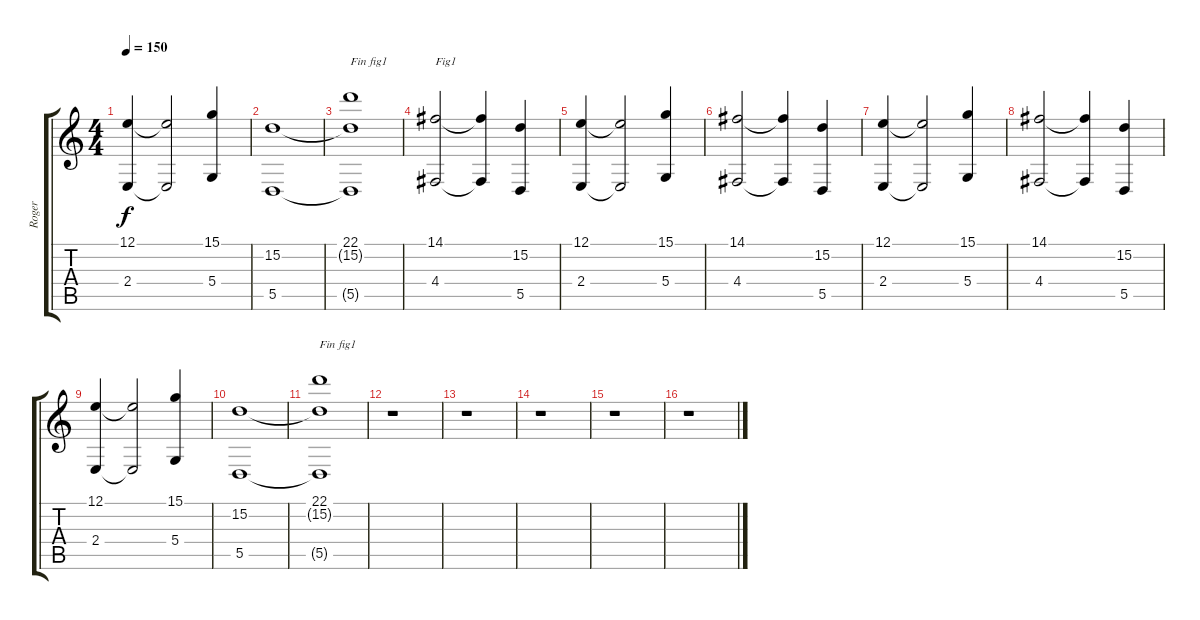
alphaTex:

\track ("Roger" "Roger") {instrument synthstrings1}
\staff {score tabs}
\tuning (E4 B3 G3 D3 A2 E2) {hide}
\ts (4 4)
\tempo 150
\clef g2
\ks c
(12.1 2.4).4{dy f} (12.1{t} 2.4{t}).2 (15.1 5.4).4 |
(15.2 5.5).1 |
(22.1 15.2{t} 5.5{t}).1{txt "Fin fig1"} |
(14.1 4.4).2{txt "Fig1"} (14.1{t} 4.4{t}).4 (15.2 5.5).4 |
(12.1 2.4).4 (12.1{t} 2.4{t}).2 (15.1 5.4).4 |
(14.1 4.4).2 (14.1{t} 4.4{t}).4 (15.2 5.5).4 |
(12.1 2.4).4 (12.1{t} 2.4{t}).2 (15.1 5.4).4 |
(14.1 4.4).2 (14.1{t} 4.4{t}).4 (15.2 5.5).4 |
(12.1 2.4).4 (12.1{t} 2.4{t}).2 (15.1 5.4).4 |
(15.2 5.5).1 |
(22.1 15.2{t} 5.5{t}).1{txt "Fin fig1"} |
r.1 |
r.1 |
r.1 |
r.1 |
r.1
